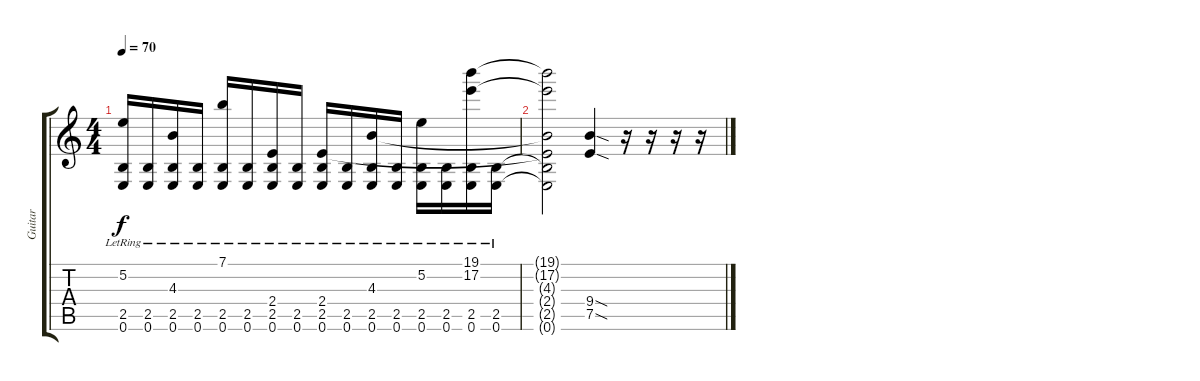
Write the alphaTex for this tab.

\track ("Guitar" "Guitar") {instrument overdrivenguitar}
\staff {score tabs}
\tuning (E4 B3 G3 D3 A2 E2) {hide}
\ts (4 4)
\tempo 70
\clef g2
\ks c
(5.2{lr} 2.5{lr} 0.6{lr}).16{dy f} (2.5{lr} 0.6{lr}).16 (4.3{lr} 2.5{lr} 0.6{lr}).16 (2.5{lr} 0.6{lr}).16 (7.1{lr} 2.5{lr} 0.6{lr}).16 (2.5{lr} 0.6{lr}).16 (2.4{lr} 2.5{lr} 0.6{lr}).16 (2.5{lr} 0.6{lr}).16 (2.4{lr} 2.5{lr} 0.6{lr}).16 (2.5{lr} 0.6{lr}).16 (4.3{lr} 2.5{lr} 0.6{lr}).16 (2.5{lr} 0.6{lr}).16 (5.2{lr} 2.5{lr} 0.6{lr}).16 (2.5{lr} 0.6{lr}).16 (19.1{lr} 17.2 2.5{lr} 0.6{lr}).16 (2.5{lr} 0.6{lr}).16 |
(19.1{t} 17.2{t} 4.3{t} 2.4{t} 2.5{t} 0.6{t}).2 (9.4{sod} 7.5{sod}).4 r.16 r.16 r.16 r.16
